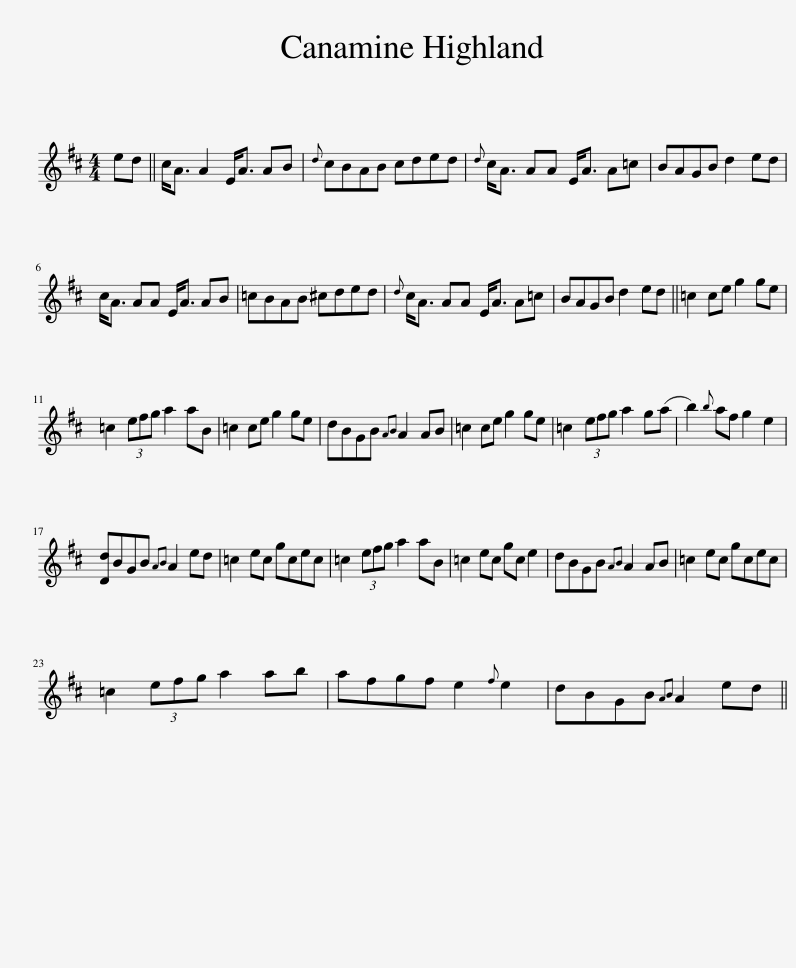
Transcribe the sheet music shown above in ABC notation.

X:1
L:1/8
M:4/4
I:linebreak $
K:Bmin
V:1 treble
V:1
 ed || c<A A2 E<A AB |{d} cBAB cded |{d} c<A AA E<A A=c | BAGB d2 ed |$ %5
 c<A AA E<A AB | =cBAB ^cded |{d} c<A AA E<A A=c | BAGB d2 ed || =c2 ce g2 ge |$ %10
 =c2 (3efg a2 aB | =c2 ce g2 ge | dBGB{AB} A2 AB | =c2 ce g2 ge | =c2 (3efg a2 g(a | %15
 b2){b} af g2 e2 |$ [Dd]BGB{AB} A2 ed | =c2 ec gcec | =c2 (3efg a2 aB | =c2 ec gc e2 | %20
 dBGB{AB} A2 AB | =c2 ec gcec |$ =c2 (3efg a2 ab | afgf e2{f} e2 | dBGB{AB} A2 ed || %25
